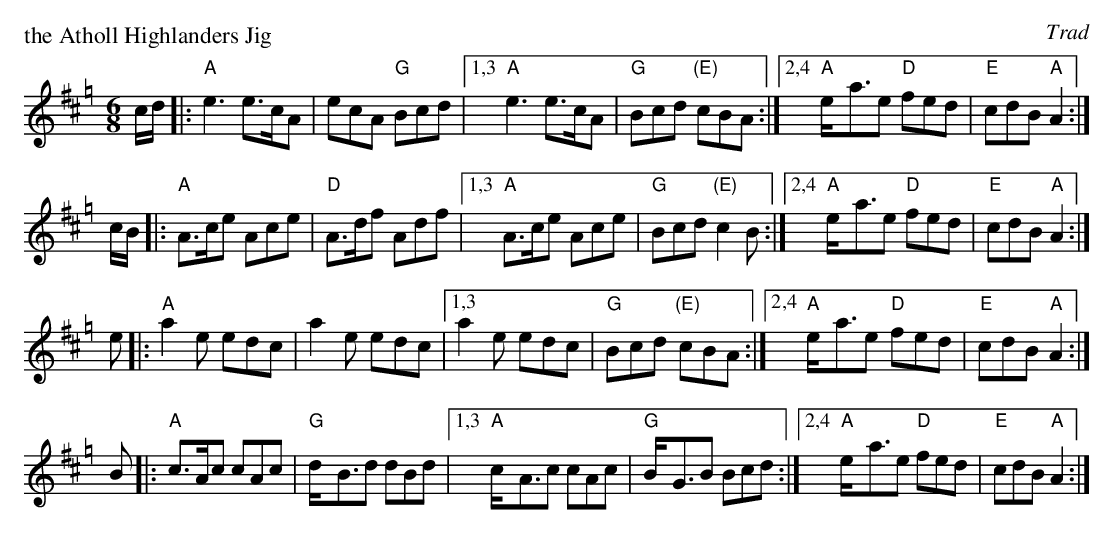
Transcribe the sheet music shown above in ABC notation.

X:1
P: the Atholl Highlanders Jig
O: Trad
M: 6/8
L: 1/8
K: AMix=g
c/d/ |: "A"e3 e>cA  | ecA "G"Bcd  |1,3 "A"e3 e>cA  | "G"Bcd "(E)"cBA :|2,4 "A"e-<ae "D"fed | "E"cdB "A"A2 :|
c/B/ |: "A"A>ce Ace | "D"A>df Adf |1,3 "A"A>ce Ace | "G"Bcd "(E)"c2B :|2,4 "A"e-<ae "D"fed | "E"cdB "A"A2 :|
 e   |: "A"a2e edc  | a2e edc     |1,3  a2e edc    | "G"Bcd "(E)"cBA :|2,4 "A"e-<ae "D"fed | "E"cdB "A"A2 :|
 B   |: "A"c>Ac cAc | "G"d-<Bd dBd |1,3 "A"c-<Ac cAc | "G"B-<GB Bcd :|2,4 "A"e-<ae "D"fed | "E"cdB "A"A2 :|
